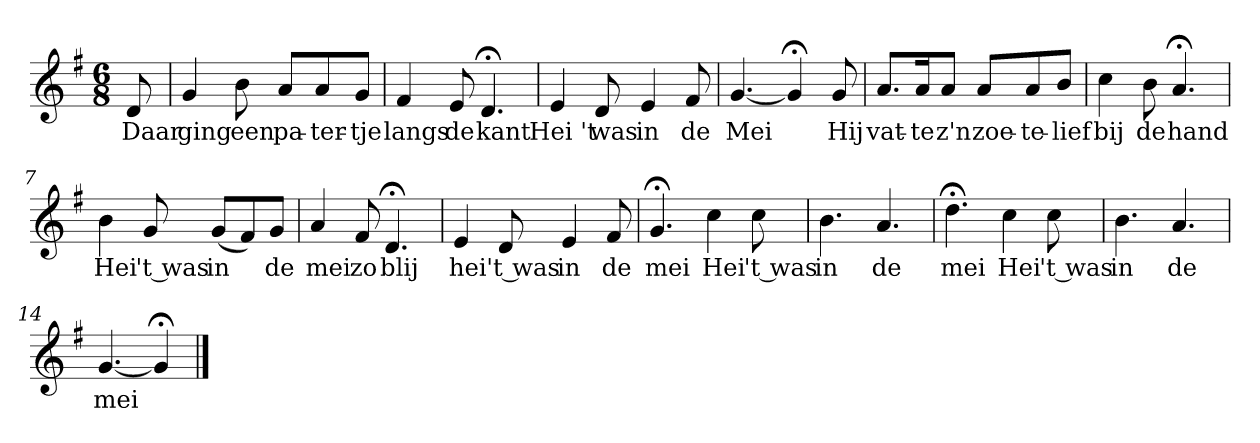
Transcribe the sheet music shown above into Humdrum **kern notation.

**kern	**text
*part1	*part1
*staff1	*staff1
*k[f#]	*
*G:	*
*M6/8	*
*MM120	*
=	=
8d	Daar
=1	=1
4g	ging
8b	een
8aL	pa-
8a	-ter-
8gJ	-tje
=2	=2
4f#	langs
8e	de
4.d;<	kant
=3	=3
4e	Hei 't
8d	was
4e	in
8f#	de
=4	=4
[4.g	Mei
4g;<]	.
8g	Hij
=5	=5
8.aL	vat-
16aK	-te
8aJ	z'n
8aL	zoe-
8a	-te-
8bJ	-lief
=6	=6
4cc	bij
8b	de
4.a;<	hand
=7	=7
4b	Hei
8g	't was
(8gL	in
8f#)	.
8gJ	de
=8	=8
4a	mei
8f#	zo
4.d;<	blij
=9	=9
4e	hei
8d	't was
4e	in
8f#	de
=10	=10
4.g;<	mei
4cc	Hei
8cc	't was
=11	=11
4.b	in
4.a	de
=12	=12
4.dd;<	mei
4cc	Hei
8cc	't was
=13	=13
4.b	in
4.a	de
=14	=14
[4.g	mei
4g;<]	.
==	==
*-	*-
